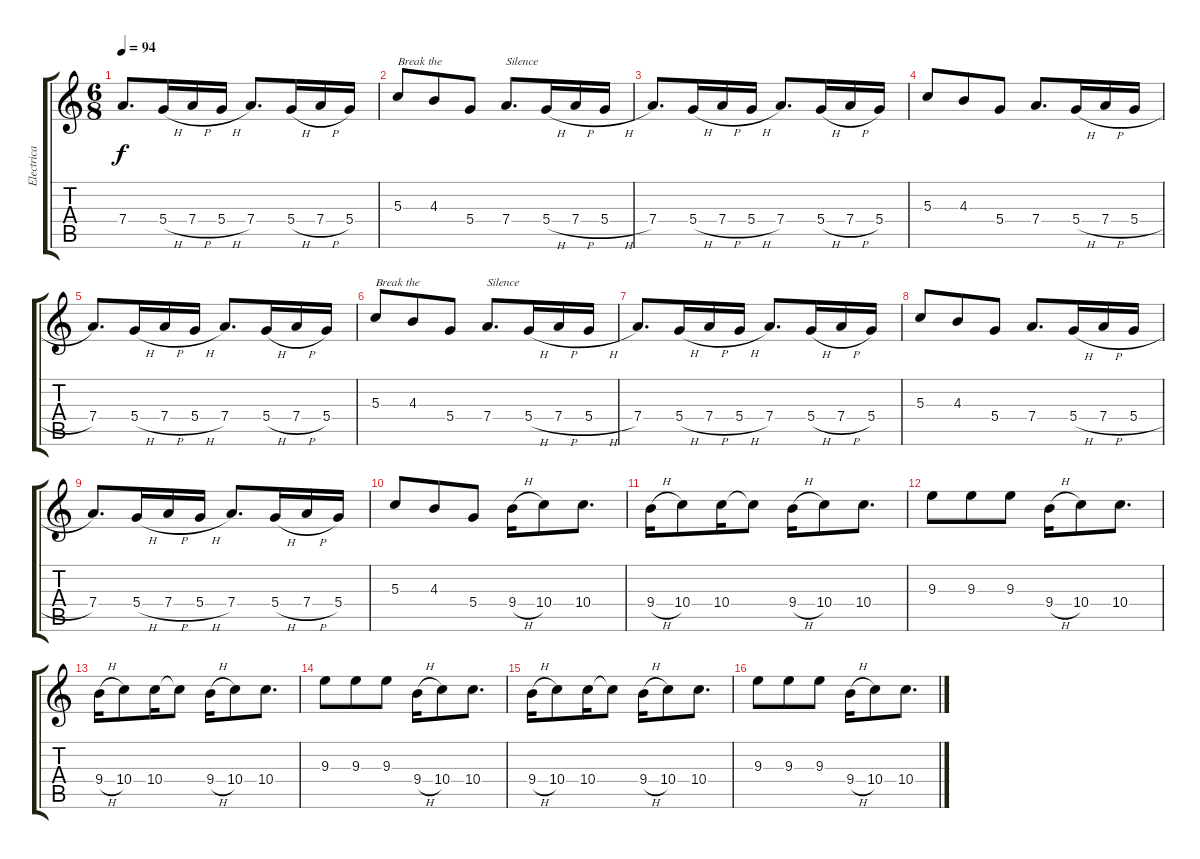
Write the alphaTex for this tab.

\track ("Electrica 1" "Electrica ") {instrument electricguitarclean}
\staff {score tabs}
\tuning (E4 B3 G3 D3 A2 E2) {hide}
\ts (6 8)
\tempo 94
\clef g2
\ks c
7.4.8{d dy f} 5.4{h}.16 7.4{h}.16 5.4{h}.16 7.4.8{d} 5.4{h}.16 7.4{h}.16 5.4.16 |
5.3.8{txt "Break the"} 4.3.8 5.4.8 7.4.8{d txt "Silence"} 5.4{h}.16 7.4{h}.16 5.4{h}.16 |
7.4.8{d} 5.4{h}.16 7.4{h}.16 5.4{h}.16 7.4.8{d} 5.4{h}.16 7.4{h}.16 5.4.16 |
5.3.8 4.3.8 5.4.8 7.4.8{d} 5.4{h}.16 7.4{h}.16 5.4{h}.16 |
7.4.8{d} 5.4{h}.16 7.4{h}.16 5.4{h}.16 7.4.8{d} 5.4{h}.16 7.4{h}.16 5.4.16 |
5.3.8{txt "Break the"} 4.3.8 5.4.8 7.4.8{d txt "Silence"} 5.4{h}.16 7.4{h}.16 5.4{h}.16 |
7.4.8{d} 5.4{h}.16 7.4{h}.16 5.4{h}.16 7.4.8{d} 5.4{h}.16 7.4{h}.16 5.4.16 |
5.3.8 4.3.8 5.4.8 7.4.8{d} 5.4{h}.16 7.4{h}.16 5.4{h}.16 |
7.4.8{d} 5.4{h}.16 7.4{h}.16 5.4{h}.16 7.4.8{d} 5.4{h}.16 7.4{h}.16 5.4.16 |
5.3.8 4.3.8 5.4.8 9.4{h}.16 10.4.8 10.4.8{d} |
9.4{h}.16 10.4.8 10.4.16 10.4{t}.8 9.4{h}.16 10.4.8 10.4.8{d} |
9.3.8 9.3.8 9.3.8 9.4{h}.16 10.4.8 10.4.8{d} |
9.4{h}.16 10.4.8 10.4.16 10.4{t}.8 9.4{h}.16 10.4.8 10.4.8{d} |
9.3.8 9.3.8 9.3.8 9.4{h}.16 10.4.8 10.4.8{d} |
9.4{h}.16 10.4.8 10.4.16 10.4{t}.8 9.4{h}.16 10.4.8 10.4.8{d} |
9.3.8 9.3.8 9.3.8 9.4{h}.16 10.4.8 10.4.8{d}
